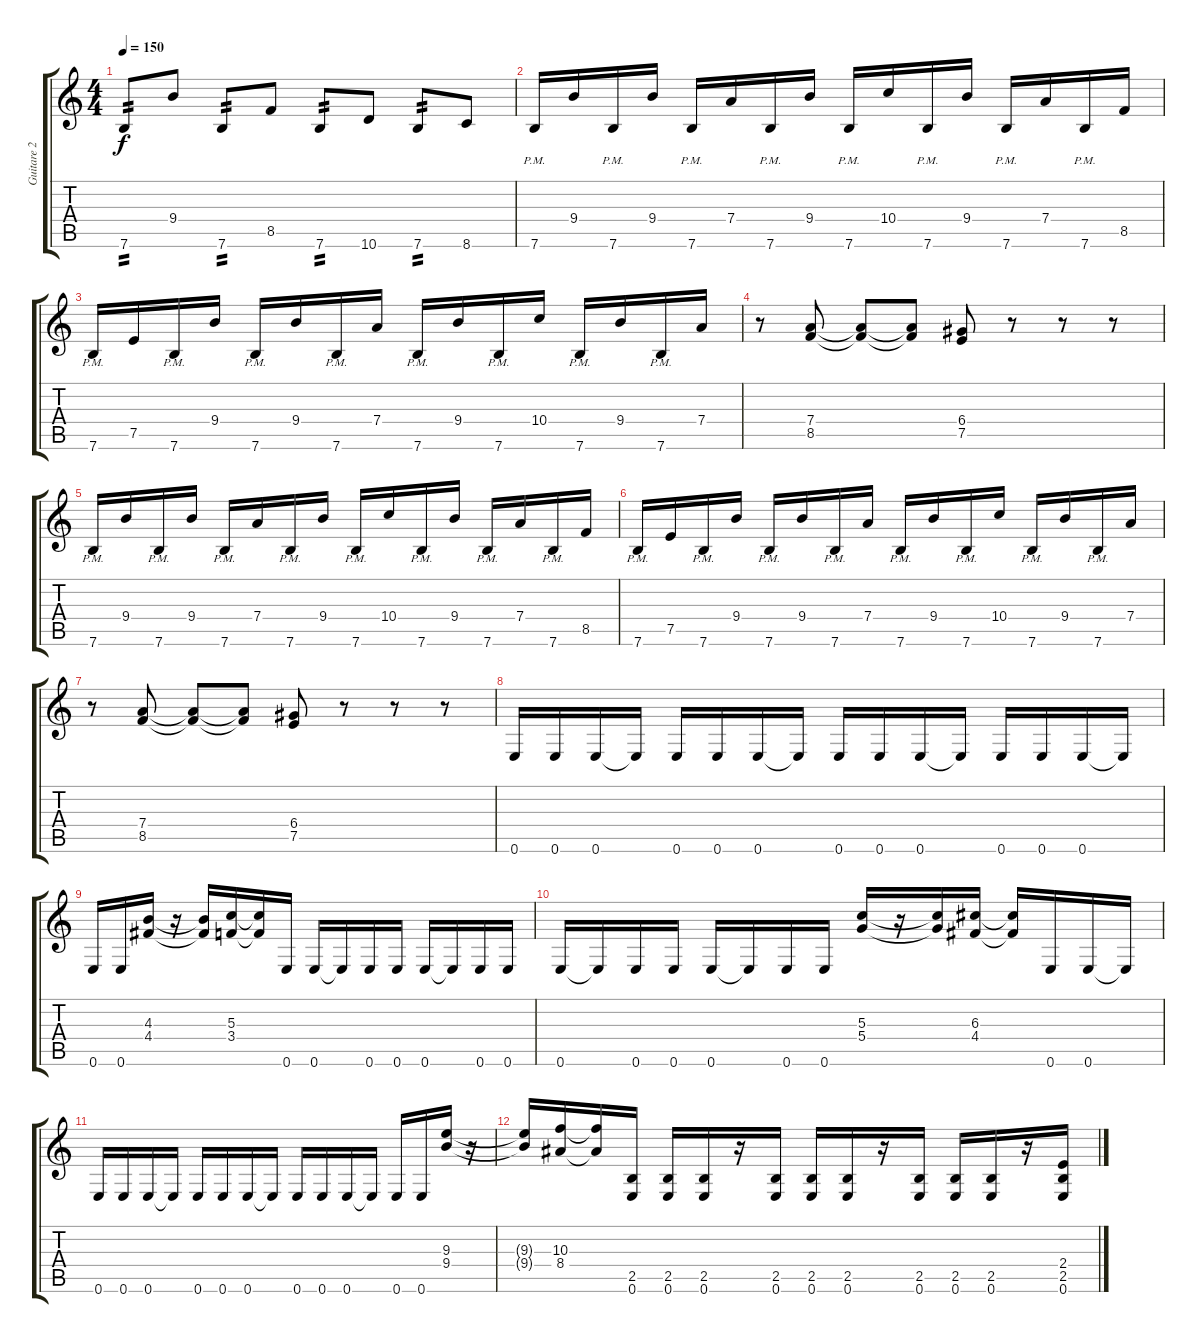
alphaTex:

\track ("Guitare 2" "Guitare 2") {instrument distortionguitar}
\staff {score tabs}
\tuning (E4 B3 G3 D3 A2 E2) {hide}
\ts (4 4)
\tempo 150
\clef g2
\ks c
7.6.8{tp 2 dy f} 9.4.8 7.6.8{tp 2} 8.5.8 7.6.8{tp 2} 10.6.8 7.6.8{tp 2} 8.6.8 |
7.6{pm}.16 9.4.16 7.6{pm}.16 9.4.16 7.6{pm}.16 7.4.16 7.6{pm}.16 9.4.16 7.6{pm}.16 10.4.16 7.6{pm}.16 9.4.16 7.6{pm}.16 7.4.16 7.6{pm}.16 8.5.16 |
7.6{pm}.16 7.5.16 7.6{pm}.16 9.4.16 7.6{pm}.16 9.4.16 7.6{pm}.16 7.4.16 7.6{pm}.16 9.4.16 7.6{pm}.16 10.4.16 7.6{pm}.16 9.4.16 7.6{pm}.16 7.4.16 |
r.8 (7.4 8.5).8 (7.4{t} 8.5{t}).8 (7.4{t} 8.5{t}).8 (6.4 7.5).8 r.8 r.8 r.8 |
7.6{pm}.16 9.4.16 7.6{pm}.16 9.4.16 7.6{pm}.16 7.4.16 7.6{pm}.16 9.4.16 7.6{pm}.16 10.4.16 7.6{pm}.16 9.4.16 7.6{pm}.16 7.4.16 7.6{pm}.16 8.5.16 |
7.6{pm}.16 7.5.16 7.6{pm}.16 9.4.16 7.6{pm}.16 9.4.16 7.6{pm}.16 7.4.16 7.6{pm}.16 9.4.16 7.6{pm}.16 10.4.16 7.6{pm}.16 9.4.16 7.6{pm}.16 7.4.16 |
r.8 (7.4 8.5).8 (7.4{t} 8.5{t}).8 (7.4{t} 8.5{t}).8 (6.4 7.5).8 r.8 r.8 r.8 |
0.6.16 0.6.16 0.6.16 0.6{t}.16 0.6.16 0.6.16 0.6.16 0.6{t}.16 0.6.16 0.6.16 0.6.16 0.6{t}.16 0.6.16 0.6.16 0.6.16 0.6{t}.16 |
0.6.16 0.6.16 (4.3 4.4).16 r.16 (4.3{t} 4.4{t}).16 (5.3 3.4).16 (5.3{t} 3.4{t}).16 0.6.16 0.6.16 0.6{t}.16 0.6.16 0.6.16 0.6.16 0.6{t}.16 0.6.16 0.6.16 |
0.6.16 0.6{t}.16 0.6.16 0.6.16 0.6.16 0.6{t}.16 0.6.16 0.6.16 (5.3 5.4).16 r.16 (5.3{t} 5.4{t}).16 (6.3 4.4).16 (6.3{t} 4.4{t}).16 0.6.16 0.6.16 0.6{t}.16 |
0.6.16 0.6.16 0.6.16 0.6{t}.16 0.6.16 0.6.16 0.6.16 0.6{t}.16 0.6.16 0.6.16 0.6.16 0.6{t}.16 0.6.16 0.6.16 (9.3 9.4).16 r.16 |
(9.3{t} 9.4{t}).16 (10.3 8.4).16 (10.3{t} 8.4{t}).16 (2.5 0.6).16 (2.5 0.6).16 (2.5 0.6).16 r.16 (2.5 0.6).16 (2.5 0.6).16 (2.5 0.6).16 r.16 (2.5 0.6).16 (2.5 0.6).16 (2.5 0.6).16 r.16 (2.4 2.5 0.6).16
